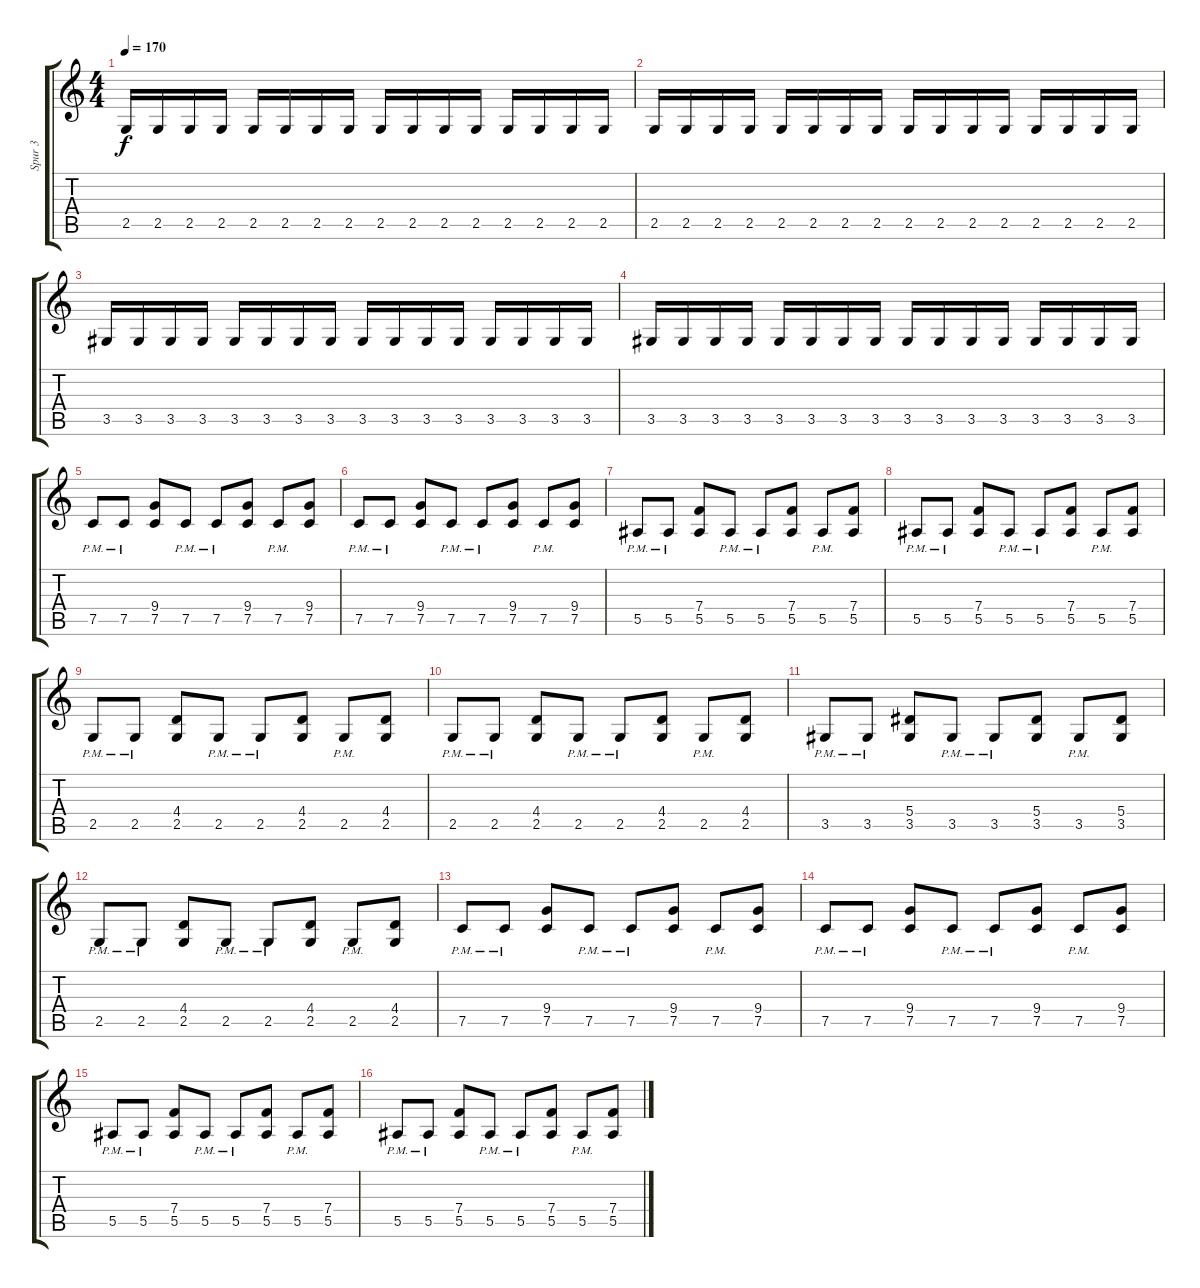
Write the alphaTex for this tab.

\track ("Spur 3" "Spur 3") {solo instrument distortionguitar}
\staff {score tabs}
\tuning (C4 G3 Eb3 Bb2 F2 C2) {hide}
\ts (4 4)
\tempo 170
\clef g2
\ks c
2.5.16{dy f} 2.5.16 2.5.16 2.5.16 2.5.16 2.5.16 2.5.16 2.5.16 2.5.16 2.5.16 2.5.16 2.5.16 2.5.16 2.5.16 2.5.16 2.5.16 |
2.5.16 2.5.16 2.5.16 2.5.16 2.5.16 2.5.16 2.5.16 2.5.16 2.5.16 2.5.16 2.5.16 2.5.16 2.5.16 2.5.16 2.5.16 2.5.16 |
3.5.16 3.5.16 3.5.16 3.5.16 3.5.16 3.5.16 3.5.16 3.5.16 3.5.16 3.5.16 3.5.16 3.5.16 3.5.16 3.5.16 3.5.16 3.5.16 |
3.5.16 3.5.16 3.5.16 3.5.16 3.5.16 3.5.16 3.5.16 3.5.16 3.5.16 3.5.16 3.5.16 3.5.16 3.5.16 3.5.16 3.5.16 3.5.16 |
7.5{pm}.8 7.5{pm}.8 (9.4 7.5).8 7.5{pm}.8 7.5{pm}.8 (9.4 7.5).8 7.5{pm}.8 (9.4 7.5).8 |
7.5{pm}.8 7.5{pm}.8 (9.4 7.5).8 7.5{pm}.8 7.5{pm}.8 (9.4 7.5).8 7.5{pm}.8 (9.4 7.5).8 |
5.5{pm}.8 5.5{pm}.8 (7.4 5.5).8 5.5{pm}.8 5.5{pm}.8 (7.4 5.5).8 5.5{pm}.8 (7.4 5.5).8 |
5.5{pm}.8 5.5{pm}.8 (7.4 5.5).8 5.5{pm}.8 5.5{pm}.8 (7.4 5.5).8 5.5{pm}.8 (7.4 5.5).8 |
2.5{pm}.8 2.5{pm}.8 (4.4 2.5).8 2.5{pm}.8 2.5{pm}.8 (4.4 2.5).8 2.5{pm}.8 (4.4 2.5).8 |
2.5{pm}.8 2.5{pm}.8 (4.4 2.5).8 2.5{pm}.8 2.5{pm}.8 (4.4 2.5).8 2.5{pm}.8 (4.4 2.5).8 |
3.5{pm}.8 3.5{pm}.8 (5.4 3.5).8 3.5{pm}.8 3.5{pm}.8 (5.4 3.5).8 3.5{pm}.8 (5.4 3.5).8 |
2.5{pm}.8 2.5{pm}.8 (4.4 2.5).8 2.5{pm}.8 2.5{pm}.8 (4.4 2.5).8 2.5{pm}.8 (4.4 2.5).8 |
7.5{pm}.8 7.5{pm}.8 (9.4 7.5).8 7.5{pm}.8 7.5{pm}.8 (9.4 7.5).8 7.5{pm}.8 (9.4 7.5).8 |
7.5{pm}.8 7.5{pm}.8 (9.4 7.5).8 7.5{pm}.8 7.5{pm}.8 (9.4 7.5).8 7.5{pm}.8 (9.4 7.5).8 |
5.5{pm}.8 5.5{pm}.8 (7.4 5.5).8 5.5{pm}.8 5.5{pm}.8 (7.4 5.5).8 5.5{pm}.8 (7.4 5.5).8 |
5.5{pm}.8 5.5{pm}.8 (7.4 5.5).8 5.5{pm}.8 5.5{pm}.8 (7.4 5.5).8 5.5{pm}.8 (7.4 5.5).8
